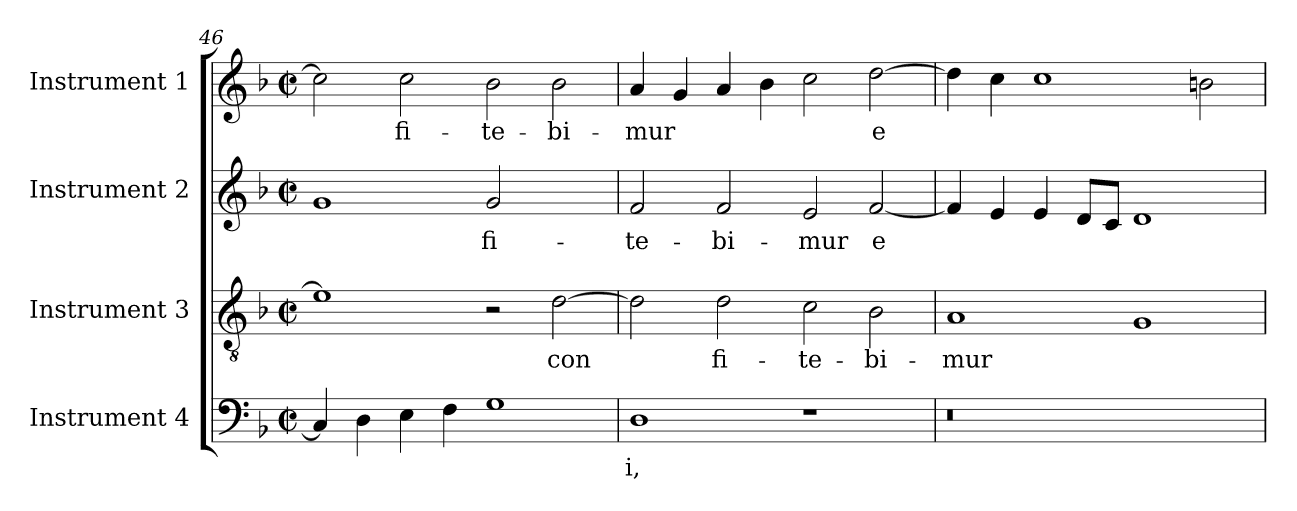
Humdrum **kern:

**kern	**text	**kern	**text	**kern	**text	**text	**kern	**text
*part4	*part4	*part3	*part3	*part2	*part2	*part2	*part1	*part1
*staff4	*staff4	*staff3	*staff3	*staff2	*staff2	*staff2	*staff1	*staff1
*I"Instrument 4	*	*I"Instrument 3	*	*I"Instrument 2	*	*	*I"Instrument 1	*
*clefF4	*	*clefGv2	*	*clefG2	*	*	*clefG2	*
*k[b-]	*	*k[b-]	*	*k[b-]	*	*	*k[b-]	*
*F:	*	*F:	*	*F:	*	*	*F:	*
*M2/2	*	*M2/2	*	*M2/2	*	*	*M2/2	*
*met(c|)	*	*met(c|)	*	*met(c|)	*	*	*met(c|)	*
=46	=46	=46	=46	=46	=46	=46	=46	=46
!	!LO:LY:b:cj	!	!LO:LY:b:cj	!	!	!	!	!LO:LY:b:cj
4C/]	--	1e]	.	1g	.	.	2cc\]	--
!	!LO:LY:b:cj	!	!	!	!	!	!	!
4D\	--	.	.	.	.	.	.	.
!	!LO:LY:b:cj	!	!	!	!	!	!	!LO:LY:b:cj
4E\	--	.	.	.	.	.	2cc\	-fi-
!	!LO:LY:b:cj	!	!	!	!	!	!	!
4F\	--	.	.	.	.	.	.	.
!	!LO:LY:b:cj	!	!	!	!LO:LY:b:cj	!LO:LY:b:cj	!	!LO:LY:b:cj
1G	--	2r	.	2g/	fi-	-	2b-\	-te-
!	!	!	!LO:LY:b:cj	!	!	!	!	!LO:LY:b:cj
.	.	[<2d\	con	2ryy	.	.	2b-\	-bi-
!!LO:LB:g=z
=47	=47	=47	=47	=47	=47	=47	=47	=47
!	!LO:LY:b:cj	!	!LO:LY:b:cj	!	!LO:LY:b:cj	!	!	!LO:LY:b:cj
1D	-i,	2d\]	.	2f/	te-	.	4a/	-mur
!	!	!	!	!	!	!	!	!LO:LY:b:cj
.	.	.	.	.	.	.	4g/	.
!	!	!	!LO:LY:b:cj	!	!LO:LY:b:cj	!	!	!LO:LY:b:cj
.	.	2d\	fi-	2f/	-bi-	.	4a/	.
!	!	!	!	!	!	!	!	!LO:LY:b:cj
.	.	.	.	.	.	.	4b-\	.
!	!	!	!LO:LY:b:cj	!	!LO:LY:b:cj	!	!	!LO:LY:b:cj
1r	.	2c\	-te-	2e/	-mur	.	2cc\	.
!	!	!	!LO:LY:b:cj	!	!LO:LY:b:cj	!	!	!LO:LY:b:cj
.	.	2B-\	-bi-	[<2f/	e-	.	[>2dd\	e-
=48	=48	=48	=48	=48	=48	=48	=48	=48
!	!	!	!LO:LY:b:cj	!	!LO:LY:b:cj	!	!	!LO:LY:b:cj
0r	.	1A	-mur	4f/]	--	.	4dd\]	--
!	!	!	!	!	!LO:LY:b:cj	!	!	!LO:LY:b:cj
.	.	.	.	4e/	--	.	4cc\	--
!	!	!	!	!	!LO:LY:b:cj	!	!	!LO:LY:b:cj
.	.	.	.	4e/	--	.	1cc	--
!	!	!	!	!	!LO:LY:b:cj	!	!	!
.	.	.	.	8d/L	--	.	.	.
!	!	!	!	!	!LO:LY:b:cj	!	!	!
.	.	.	.	8c/J	--	.	.	.
!	!	!	!LO:LY:b:cj	!	!LO:LY:b:cj	!	!	!
.	.	1G	.	1d	--	.	.	.
!	!	!	!	!	!	!	!	!LO:LY:b:cj
.	.	.	.	.	.	.	2b\	--
=	=	=	=	=	=	=	=	=
*-	*-	*-	*-	*-	*-	*-	*-	*-
